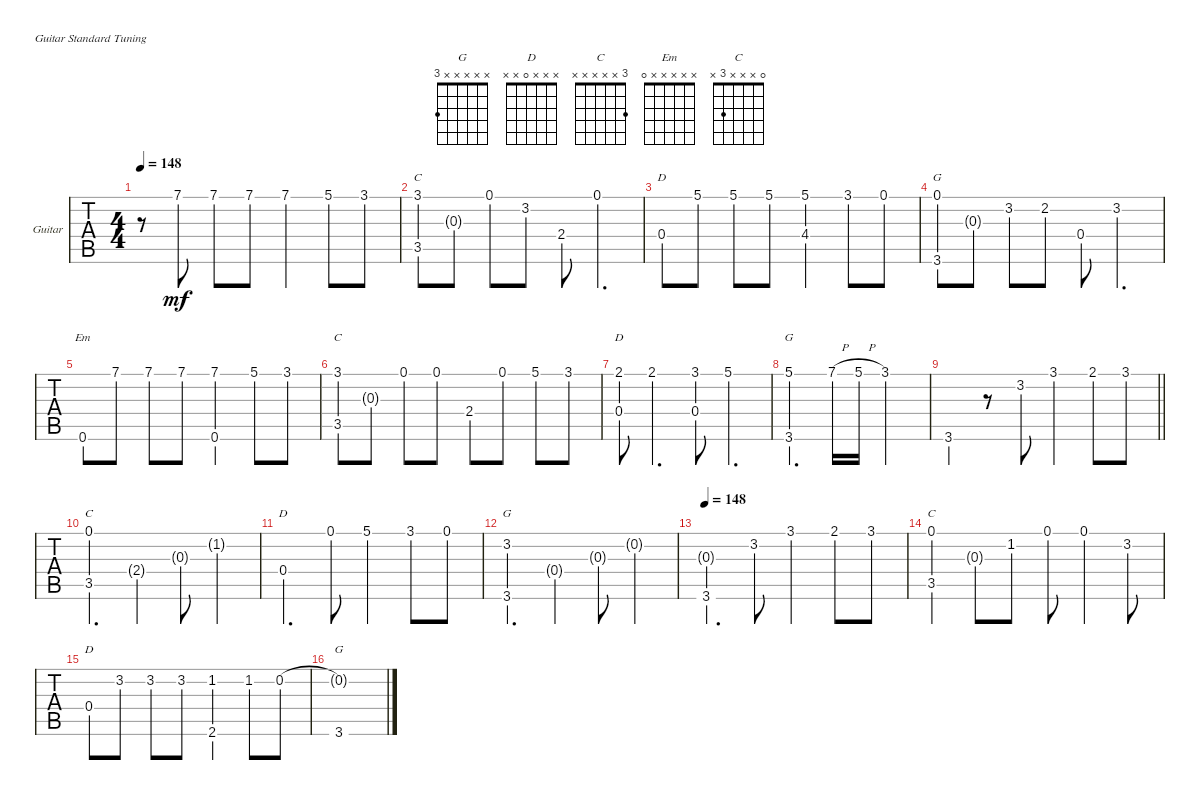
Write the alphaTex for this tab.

\defaultSystemsLayout 4
\bracketExtendMode groupsimilarinstruments
\firstSystemTrackNameOrientation horizontal
\otherSystemsTrackNameOrientation horizontal
\track ("" "Guitar") {instrument acousticguitarsteel}
\staff {tabs}
\tuning (E4 B3 G3 D3 A2 E2)
\chord ("G" 0 x x x x x)
\chord ("D" 2 x x x x x)
\chord ("G" 5 x x x x x)
\chord ("С" 3 x x x x x)
\chord ("D" x x x 0 x x)
\chord ("Em" x x x x x 0)
\chord ("C" 3 x x x 3 x) {barre 3}
\chord ("C" 0 x x x 3 x)
\chord ("G" x 3 x x x 3) {barre 3}
\chord ("G" x x x x x 3)
\ts (4 4)
\tempo 148
\clef g2
\ks g
r.8{dy mf} 7.1.8 7.1.8 7.1.8 7.1.4 5.1.8 3.1.8 |
(3.1 3.5).8{ch "С"} 0.3{g}.8 0.1.8 3.2.8 2.4.8 0.1.4{d} |
0.4.8{ch "D"} 5.1.8 5.1.8 5.1.8 (5.1 4.4).4 3.1.8 0.1.8 |
(0.1 3.6).8{ch "G"} 0.3{g}.8 3.2.8 2.2.8 0.4.8 3.2.4{d} |
0.6.8{ch "Em"} 7.1.8 7.1.8 7.1.8 (7.1 0.6).4 5.1.8 3.1.8 |
(3.1 3.5).8{ch "C"} 0.3{g}.8 0.1.8 0.1.8 2.4.8 0.1.8 5.1.8 3.1.8 |
(2.1 0.4).8{ch "D"} 2.1.4{d} (3.1 0.4).8 5.1.4{d} |
(5.1 3.6).4{d ch "G"} 7.1{h}.16 5.1{h}.16 3.1.2 |
\barLineRight lightlight
3.6.4 r.8 3.2.8 3.1.4 2.1.8 3.1.8 |
(0.1 3.5).4{d ch "C"} 2.4{g}.4 0.3{g}.8 1.2{g}.4 |
0.4.4{d ch "D"} 0.1.8 5.1.4 3.1.8 0.1.8 |
(3.2 3.6).4{d ch "G"} 0.4{g}.4 0.3{g}.8 0.2{g}.4 |
\tempo 148
(3.6 0.3{g}).4{d} 3.2.8 3.1.4 2.1.8 3.1.8 |
(0.1 3.5).4{ch "C"} 0.3{g}.8 1.2.8 0.1.8 0.1.4 3.2.8 |
0.4.8{ch "D"} 3.2.8 3.2.8 3.2.8 (1.2 2.6).4 1.2.8 0.2.8 |
(3.6 0.2{t}).1{ch "G"}
